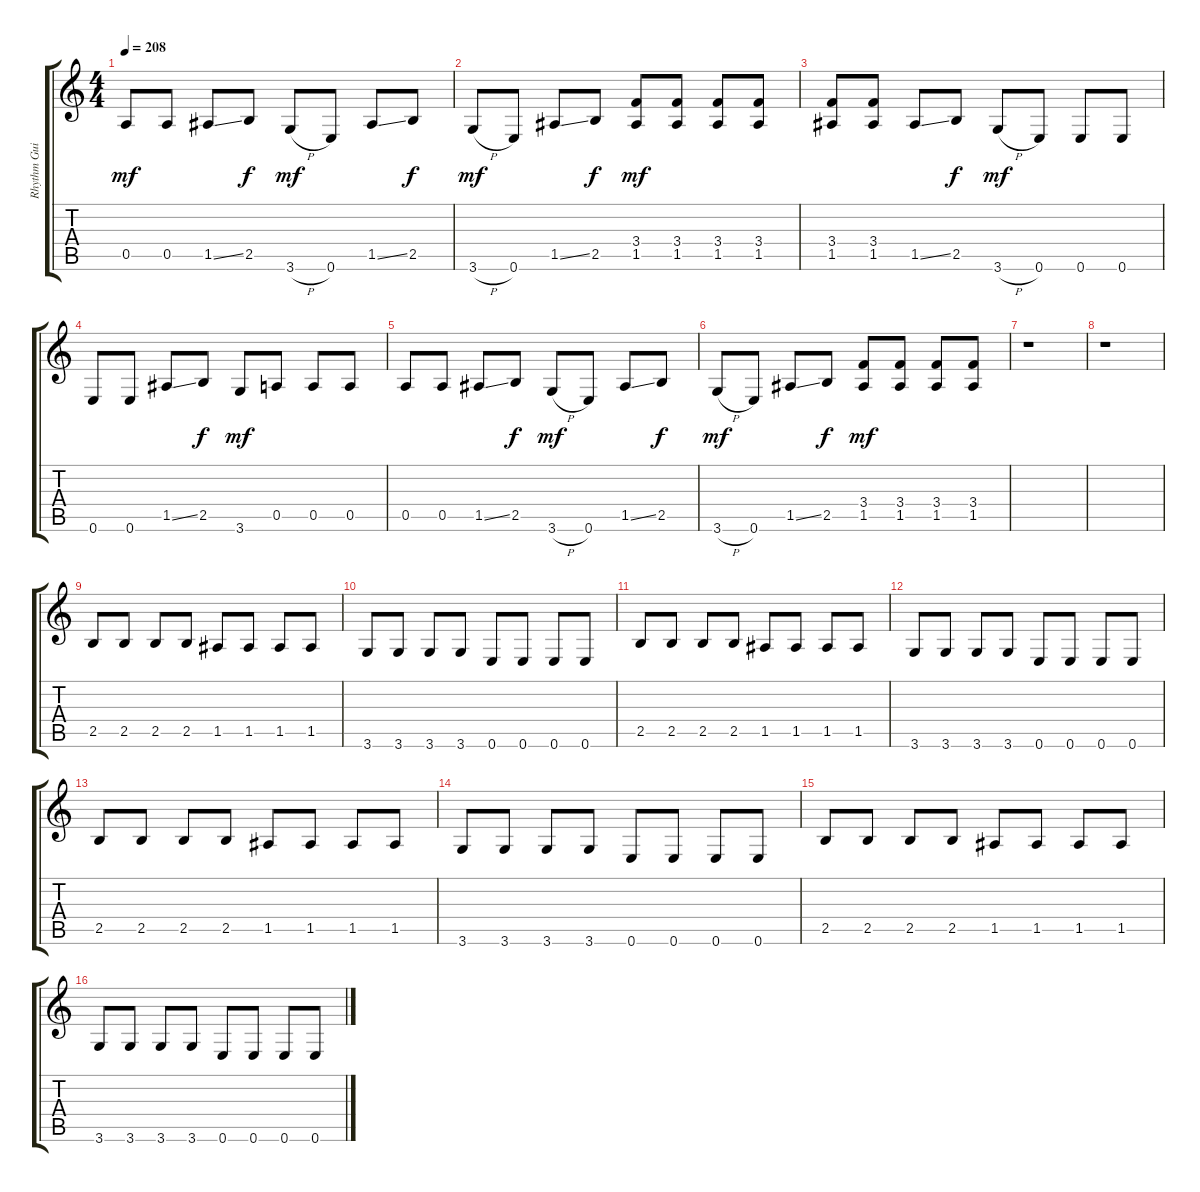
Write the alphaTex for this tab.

\track ("Rhythm Guitar" "Rhythm Gui") {instrument distortionguitar}
\staff {score tabs}
\tuning (E4 B3 G3 D3 A2 E2) {hide}
\ts (4 4)
\tempo 208
\clef g2
\ks c
0.5.8{dy mf} 0.5.8 1.5{ss}.8 2.5.8{dy f} 3.6{h}.8{dy mf} 0.6.8 1.5{ss}.8 2.5.8{dy f} |
3.6{h}.8{dy mf} 0.6.8 1.5{ss}.8 2.5.8{dy f} (3.4 1.5).8{dy mf} (3.4 1.5).8 (3.4 1.5).8 (3.4 1.5).8 |
(3.4 1.5).8 (3.4 1.5).8 1.5{ss}.8 2.5.8{dy f} 3.6{h}.8{dy mf} 0.6.8 0.6.8 0.6.8 |
0.6.8 0.6.8 1.5{ss}.8 2.5.8{dy f} 3.6.8{dy mf} 0.5.8 0.5.8 0.5.8 |
0.5.8 0.5.8 1.5{ss}.8 2.5.8{dy f} 3.6{h}.8{dy mf} 0.6.8 1.5{ss}.8 2.5.8{dy f} |
3.6{h}.8{dy mf} 0.6.8 1.5{ss}.8 2.5.8{dy f} (3.4 1.5).8{dy mf} (3.4 1.5).8 (3.4 1.5).8 (3.4 1.5).8 |
r.1 |
r.1 |
2.5.8 2.5.8 2.5.8 2.5.8 1.5.8 1.5.8 1.5.8 1.5.8 |
3.6.8 3.6.8 3.6.8 3.6.8 0.6.8 0.6.8 0.6.8 0.6.8 |
2.5.8 2.5.8 2.5.8 2.5.8 1.5.8 1.5.8 1.5.8 1.5.8 |
3.6.8 3.6.8 3.6.8 3.6.8 0.6.8 0.6.8 0.6.8 0.6.8 |
2.5.8 2.5.8 2.5.8 2.5.8 1.5.8 1.5.8 1.5.8 1.5.8 |
3.6.8 3.6.8 3.6.8 3.6.8 0.6.8 0.6.8 0.6.8 0.6.8 |
2.5.8 2.5.8 2.5.8 2.5.8 1.5.8 1.5.8 1.5.8 1.5.8 |
3.6.8 3.6.8 3.6.8 3.6.8 0.6.8 0.6.8 0.6.8 0.6.8
